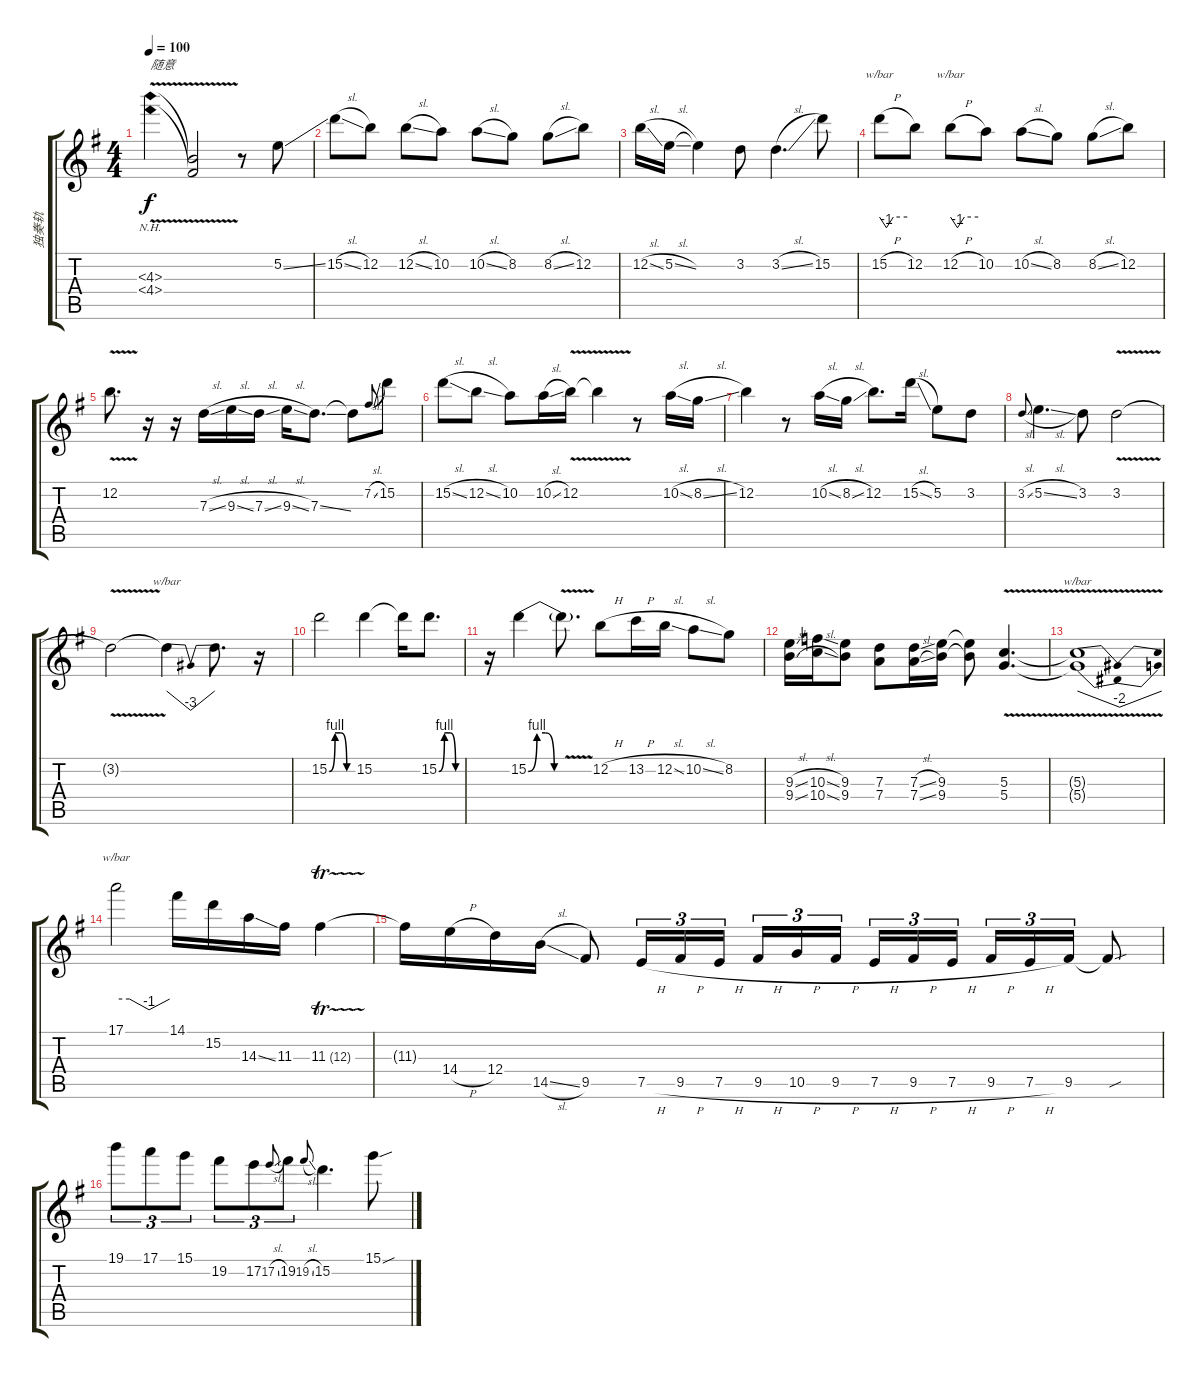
\track ("独奏轨" "独奏轨") {instrument distortionguitar}
\staff {score tabs}
\tuning (E4 B3 G3 D3 A2 E2) {hide}
\ts (4 4)
\tempo 100
\clef g2
\ks g
(4.3{nh v} 4.4{nh v}).4{txt "随意" dy f} (4.3{t} 4.4{t}).2 r.8 5.2{ss}.8 |
15.2{sl}.8 12.2.8 12.2{sl}.8 10.2.8 10.2{sl}.8 8.2.8 8.2{sl}.8 12.2.8 |
12.2{sl}.16 5.2{sl}.16 5.2{t}.4 3.2.8 3.2{sl}.4{d} 15.2.8 |
15.2{h}.8{tbe (custom default 0 0 15 -4 30 0 60 0)} 12.2.8 12.2{h}.8{tbe (custom default 0 0 15 -4 30 0 60 0)} 10.2.8 10.2{sl}.8 8.2.8 8.2{sl}.8 12.2.8 |
12.2{v}.8{d} r.16 r.16 7.3{sl}.16 9.3{sl}.16 7.3{sl}.16 9.3{sl}.16 7.3{ss}.8{d} 7.3{t}.8 7.2{sl}.8{gr onbeat} 15.2.8 |
15.2{sl}.8 12.2{sl}.8 10.2.8 10.2{sl}.16 12.2{v}.16 12.2{t}.4 r.8 10.2{sl}.16 8.2{sl}.16 |
12.2.4 r.8 10.2{sl}.16 8.2{sl}.16 12.2.8{d} 15.2{sl}.16 5.2.8 3.2.8 |
3.2{sl}.8{gr onbeat} 5.2{sl}.4{d} 3.2.8 3.2{v}.2 |
3.2{t}.2 3.2{t}.4{tbe (dip default 0 0 40 -12 60 0)} 3.2{t}.8{d} r.16 |
15.2{be (custom 0 0 15 4 30 4 45 0 60 0)}.2 15.2.4 15.2{t}.16 15.2{be (custom 0 0 15 4 30 4 45 0 60 0)}.8{d} |
r.16 15.2{be (custom 0 0 15 4 30 4 45 0 60 0)}.4 15.2{v t}.8{d} 12.2{h}.8 13.2{h}.16 12.2{sl}.16 10.2{sl}.8 8.2.8 |
(9.3{sl} 9.4{sl}).16 (10.3{sl} 10.4{sl}).16 (9.3 9.4).8 (7.3 7.4).8 (7.3{sl} 7.4{sl}).16 (9.3 9.4).16 (9.3{t} 9.4{t}).8 (5.3{v} 5.4{v}).4{d} |
(5.3{t} 5.4{t}).1{tbe (dip default 0 0 30 -8 60 0)} |
17.1.2{tbe (custom default 0 0 15 0 37 -4 60 0)} 14.1.16 15.2.16 14.3{ss}.16 11.3.16 11.3{tr (12 32)}.4 |
11.3{t}.16 14.4{h}.16 12.4.16 14.5{sl}.16 9.5.8 7.5{h}.16{tu (3 2)} 9.5{h}.16{tu (3 2)} 7.5{h}.16{tu (3 2)} 9.5{h}.16{tu (3 2)} 10.5{h}.16{tu (3 2)} 9.5{h}.16{tu (3 2) beam splitsecondary} 7.5{h}.16{tu (3 2)} 9.5{h}.16{tu (3 2)} 7.5{h}.16{tu (3 2)} 9.5{h}.16{tu (3 2)} 7.5{h}.16{tu (3 2)} 9.5.16{tu (3 2)} 9.5{sou t}.8 |
19.1.8{tu (3 2)} 17.1.8{tu (3 2)} 15.1.8{tu (3 2)} 19.2.8{tu (3 2)} 17.2.8{tu (3 2)} 17.2{sl}.8{gr onbeat} 19.2.8{tu (3 2)} 19.2{sl}.8{gr onbeat} 15.2.4{d} 15.1{sou}.8
